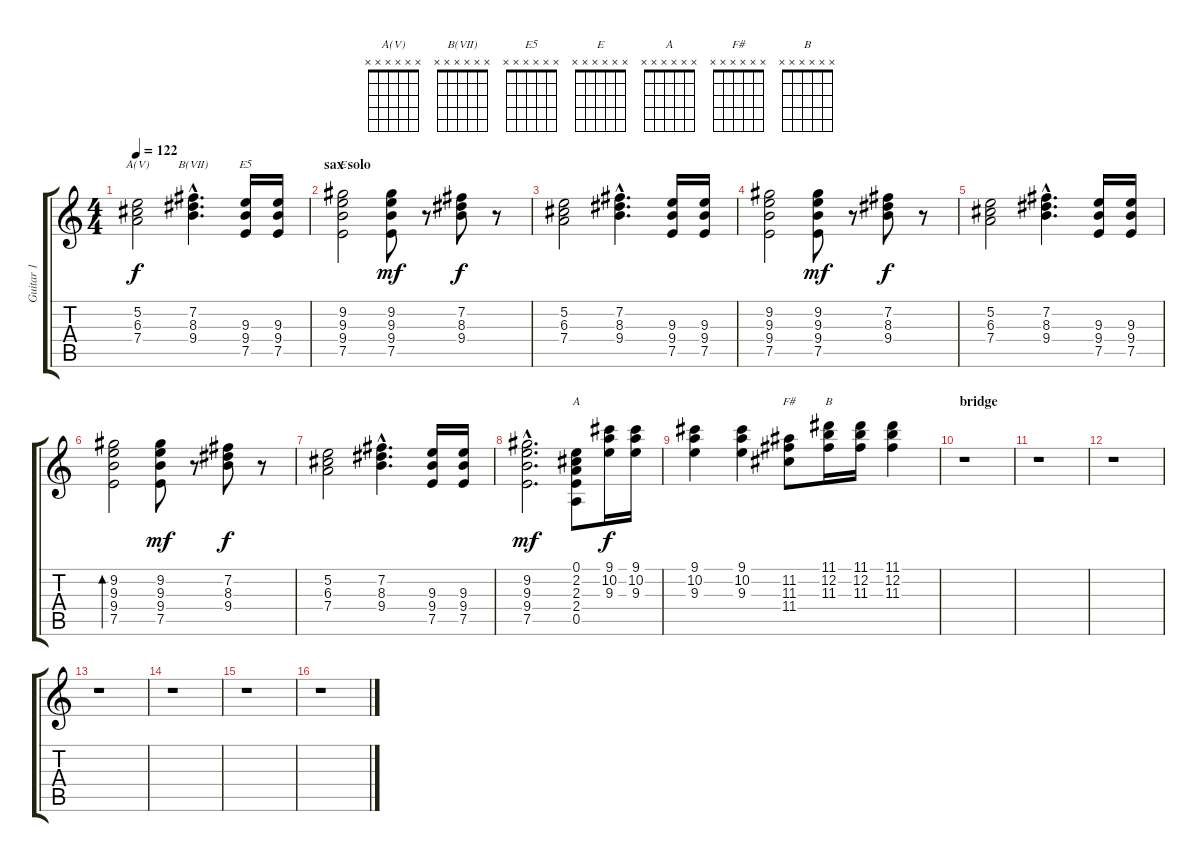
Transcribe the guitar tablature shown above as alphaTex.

\track ("Guitar 1" "Guitar 1") {instrument electricguitarclean}
\staff {score tabs}
\tuning (E4 B3 G3 D3 A2 E2) {hide}
\chord ("A(V)" x x x x x x) {firstfret 0}
\chord ("B(VII)" x x x x x x) {firstfret 0}
\chord ("E5" x x x x x x) {firstfret 0}
\chord ("E" x x x x x x) {firstfret 0}
\chord ("A" x x x x x x) {firstfret 0}
\chord ("F#" x x x x x x) {firstfret 0}
\chord ("B" x x x x x x) {firstfret 0}
\ts (4 4)
\tempo 122
\clef g2
\ks c
(5.2 6.3 7.4).2{ch "A(V)" dy f} (7.2{hac} 8.3{hac} 9.4{hac}).4{d ch "B(VII)"} (9.3 9.4 7.5).16{ch "E5"} (9.3 9.4 7.5).16 |
\section ("" "sax solo")
(9.2 9.3 9.4 7.5).2{ch "E"} (9.2 9.3 9.4 7.5).8{dy mf} r.8 (7.2 8.3 9.4).8{dy f} r.8 |
(5.2 6.3 7.4).2 (7.2{hac} 8.3{hac} 9.4{hac}).4{d} (9.3 9.4 7.5).16 (9.3 9.4 7.5).16 |
(9.2 9.3 9.4 7.5).2 (9.2 9.3 9.4 7.5).8{dy mf} r.8 (7.2 8.3 9.4).8{dy f} r.8 |
(5.2 6.3 7.4).2 (7.2{hac} 8.3{hac} 9.4{hac}).4{d} (9.3 9.4 7.5).16 (9.3 9.4 7.5).16 |
(9.2 9.3 9.4 7.5).2{bd 240} (9.2 9.3 9.4 7.5).8{dy mf} r.8 (7.2 8.3 9.4).8{dy f} r.8 |
(5.2 6.3 7.4).2 (7.2{hac} 8.3{hac} 9.4{hac}).4{d} (9.3 9.4 7.5).16 (9.3 9.4 7.5).16 |
(9.2{hac} 9.3{hac} 9.4{hac} 7.5{hac}).2{d dy mf} (0.1 2.2 2.3 2.4 0.5).8{ch "A"} (9.1 10.2 9.3).16{dy f} (9.1 10.2 9.3).16 |
(9.1 10.2 9.3).4 (9.1 10.2 9.3).4 (11.2 11.3 11.4).8{ch "F#"} (11.1 12.2 11.3).16{ch "B"} (11.1 12.2 11.3).16 (11.1 12.2 11.3).4 |
\section ("" "bridge")
r.1 |
r.1 |
r.1 |
r.1 |
r.1 |
r.1 |
r.1
